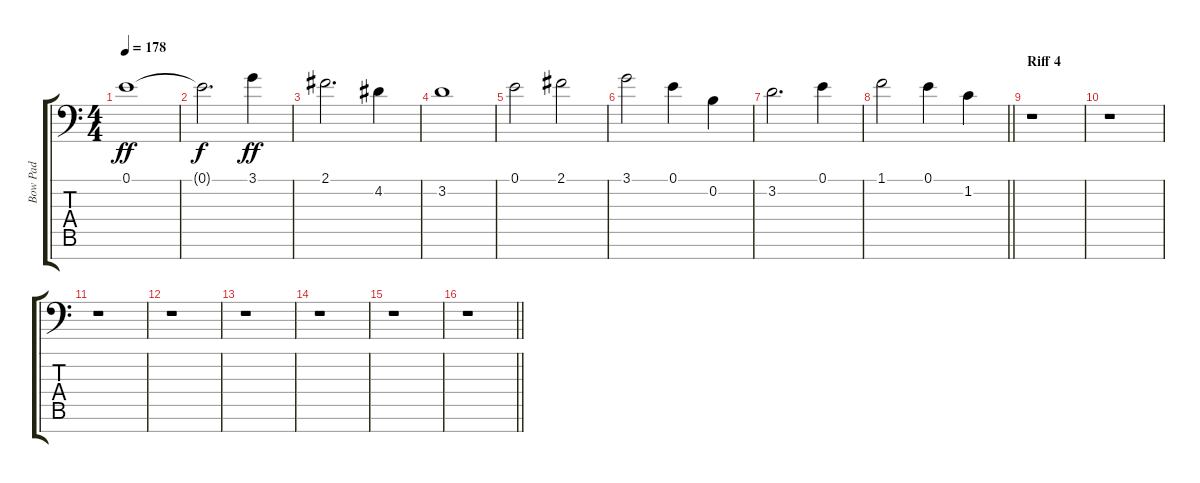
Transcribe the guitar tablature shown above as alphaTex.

\track ("Bow Pad" "Bow Pad") {instrument pad5bowed}
\staff {score tabs}
\tuning (E4 B3 G3 D3 A2 E2 C-1) {hide}
\ts (4 4)
\tempo 178
\clef f4
\ks c
0.1.1{dy ff} |
0.1{t}.2{d dy f} 3.1.4{dy ff} |
2.1.2{d} 4.2.4 |
3.2.1 |
0.1.2 2.1.2 |
3.1.2 0.1.4 0.2.4 |
3.2.2{d} 0.1.4 |
\barLineRight lightlight
1.1.2 0.1.4 1.2.4 |
\section ("" "Riff 4")
r.1 |
r.1 |
r.1 |
r.1 |
r.1 |
r.1 |
r.1 |
\barLineRight lightlight
r.1
